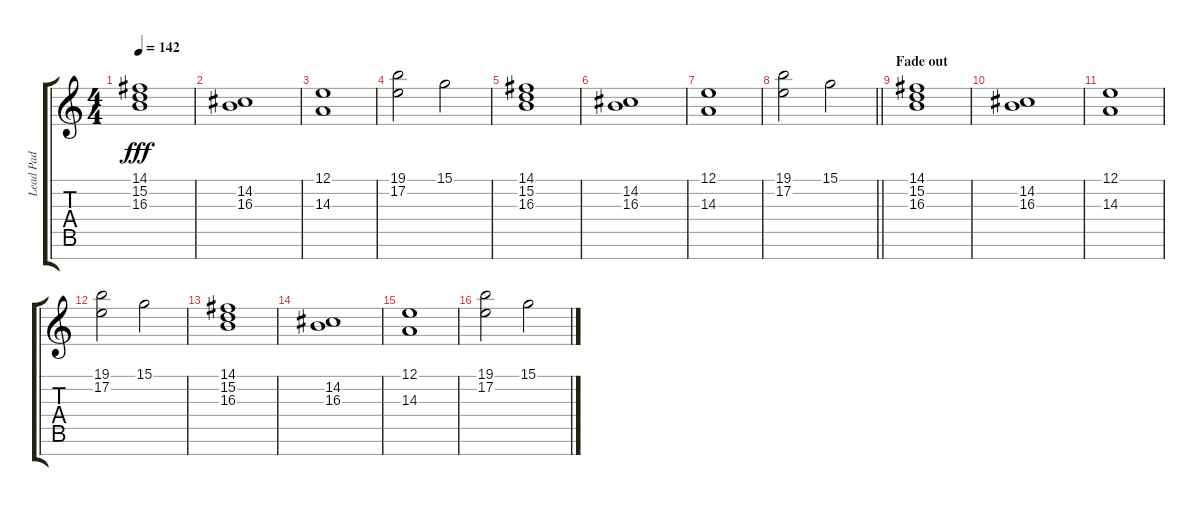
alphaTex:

\track ("Lead Pad" "Lead Pad") {instrument lead2sawtooth}
\staff {score tabs}
\tuning (E4 B3 G3 D3 A2 E2 B1) {hide}
\ts (4 4)
\tempo 142
\clef g2
\ks c
(14.1 15.2 16.3).1{dy fff} |
(14.2 16.3).1 |
(12.1 14.3).1 |
(19.1 17.2).2 15.1.2 |
(14.1 15.2 16.3).1 |
(14.2 16.3).1 |
(12.1 14.3).1 |
\barLineRight lightlight
(19.1 17.2).2 15.1.2 |
\section ("" "Fade out")
(14.1 15.2 16.3).1 |
(14.2 16.3).1 |
(12.1 14.3).1 |
(19.1 17.2).2 15.1.2 |
(14.1 15.2 16.3).1 |
(14.2 16.3).1 |
(12.1 14.3).1 |
(19.1 17.2).2 15.1.2
